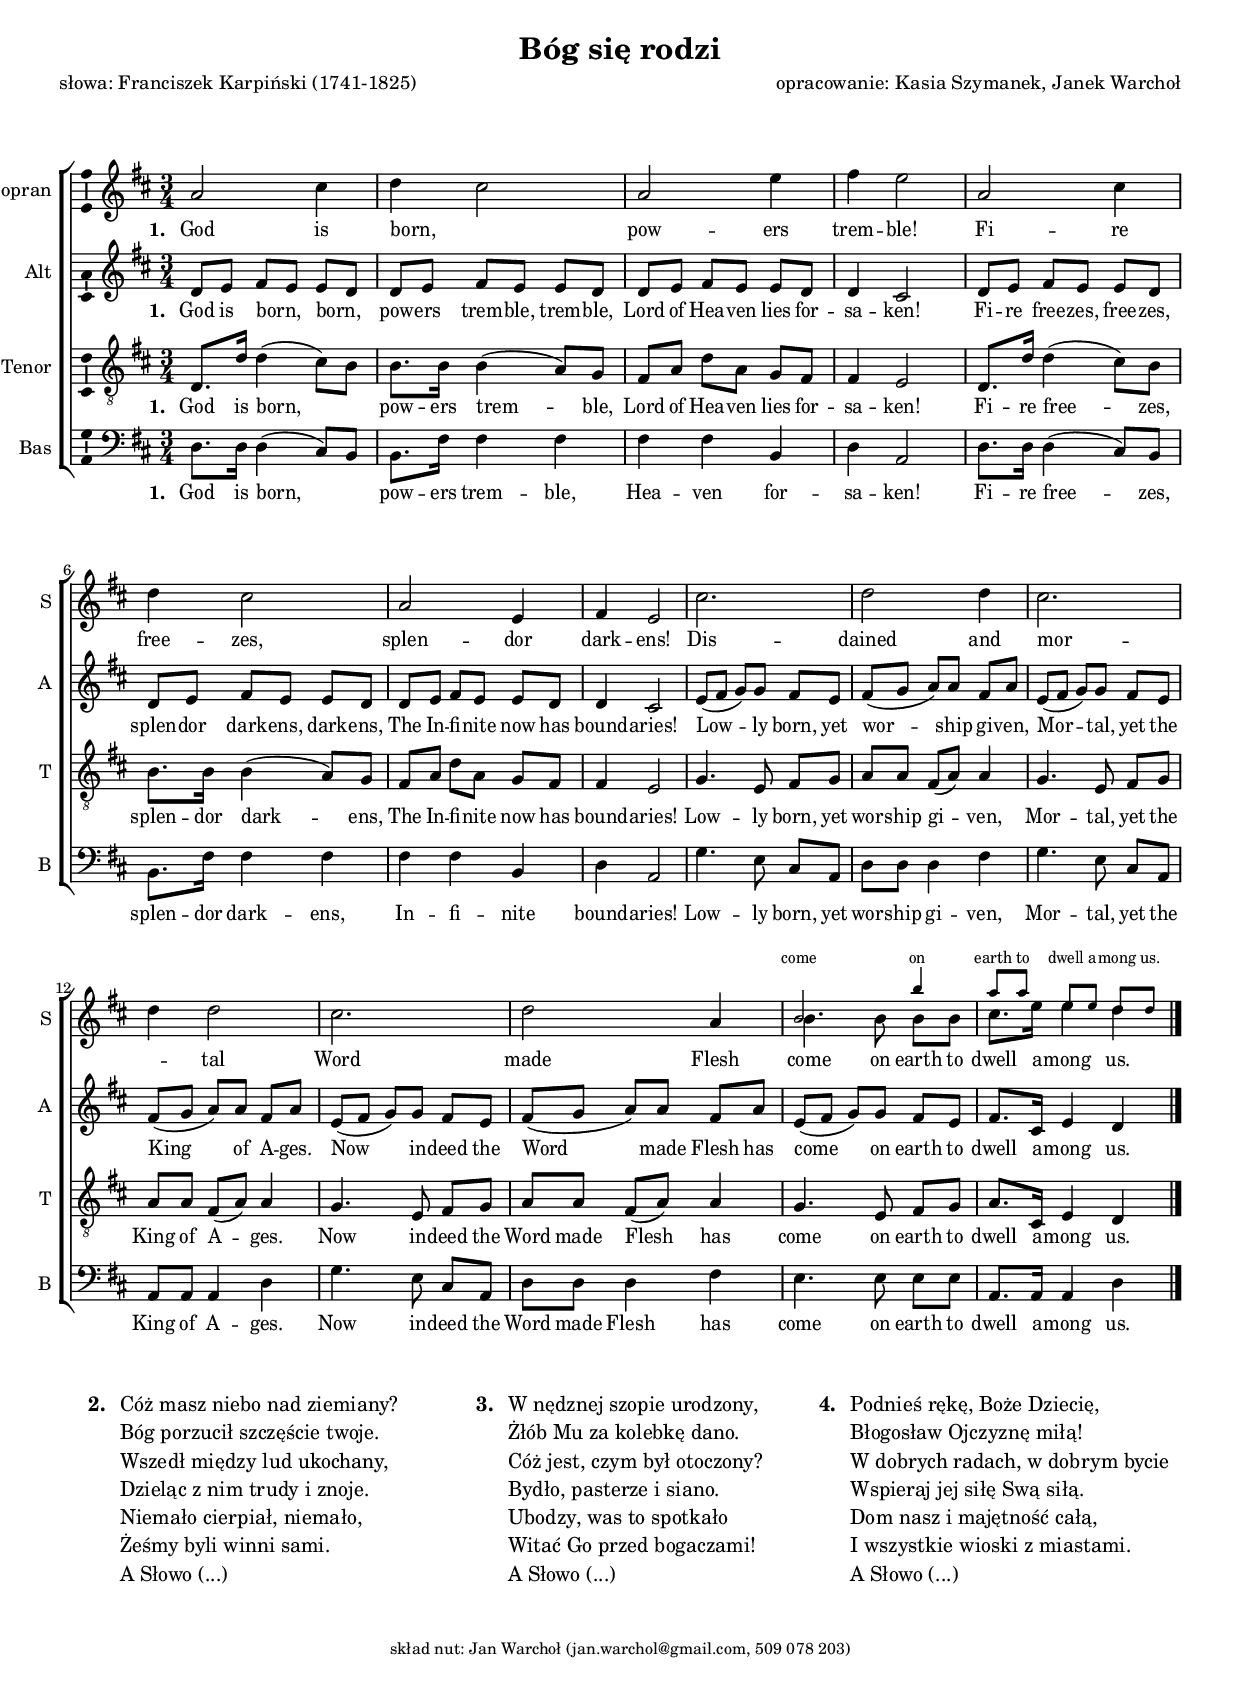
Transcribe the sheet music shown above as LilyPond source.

\version "2.19.0"
#(ly:set-option 'strokeadjust #t)

\header {
  title = "Bóg się rodzi"
  poet = "słowa: Franciszek Karpiński (1741-1825)"
  composer = "opracowanie: Kasia Szymanek, Janek Warchoł"
}

%--------------------------------MELODIA
metrumitp = {
  \key d \major
  \time 3/4
  \set Timing.beamExceptions = #'()
  \tempo ""
}
melodiaSopranu =
\relative f' {
  \metrumitp
  a2 cis4 |
  d4 cis2 |
  a2 e'4 |
  fis4 e2 |
  a,2 cis4 |
  d4 cis2 |
  a2 e4 |
  fis4 e2 |
  cis'2. |
  d2 d4 |
  cis2. |
  d4 d2 |
  cis2. |
  d2 a4 |
  <<
    {
      b4. b8 b b |
      cis8. e16 e4 d |
    }
    \new Voice = sopranPierwszy {
      \voiceOne
      \set fontSize = #-2
      b2 b'4 |
      a8 a e e d d |
    }
    \new Lyrics \with { alignAboveContext = sopran }
    \lyricsto sopranPierwszy \lyricmode {
      \set fontSize = #-2
      come on earth to dwell a -- mong us.
    }
  >>
  \bar "|."
}

melodiaAltu =
\relative f' {
  \metrumitp
  \repeat unfold 2 {
    d8 e fis e e d |
    d8 e fis e e d |
    d8 e fis e e d |
    d4 cis2 |
  }
  \repeat unfold 3 {
    e8( fis g) g fis e |
    fis8( g a) a fis a |
  }
  e8( fis g) g fis e |
  fis8. cis16 e4 d |
  \bar "|."
}

melodiaTenorow =
\relative f {
  \metrumitp
  \repeat unfold 2 {
    d8. d'16 d4( cis8) b |
    b8. b16 b4( a8) g |
    fis8 a d a g fis |
    fis4 e2 |
  }
  \repeat unfold 3 {
    g4. e8 fis g |
    a8 a fis( a) a4 |
  }
  g4. e8 fis g |
  a8. cis,16 e4 d |
  \bar "|."
}

melodiaBasow =
\relative f {
  \metrumitp
  \repeat unfold 2 {
    d8. d16 d4( cis8) b |
    b8. fis'16 fis4 fis |
    fis4 fis b, |
    d4 a2 |
  }
  g'4. e8 cis a |
  d8 d d4 fis |
  g4. e8 cis a |
  a8 a a4 d |
  g4. e8 cis a |
  d8 d d4 fis |
  e4. e8 e e |
  a,8. a16 a4 d |
  \bar "|."
}
akordy = \chordmode {
}

%--------------------------------SŁOWA

wzgardzony = \lyricmode {
  Low -- ly born, yet wor -- ship gi -- ven,
  Mor -- tal, yet the King of A -- ges.
  Now in -- deed the Word made Flesh has
  come on earth to dwell a -- mong us.
}

tekstSopranu = \lyricmode {
  \set stanza = "1. "
  God is born, _ pow -- ers trem -- ble!
  Fi -- re free -- zes, splen -- dor dark -- ens!

  Dis -- dained and mor -- _ tal
  Word made Flesh
  come on earth to dwell a -- mong us.
}
tekstAltu = \lyricmode {
  \set stanza = "1. "
  God is born, _ born, _ pow -- ers trem -- ble, trem -- ble,
  Lord of Hea -- ven lies for -- sa -- ken!
  Fi -- re free -- zes, free -- zes, splen -- dor dark -- ens, dark -- ens,
  The In -- fi -- nite now has bound -- aries!
  \wzgardzony
}
tekstTenorow = \lyricmode {
  \set stanza = "1. "
  God is born, _ pow -- ers trem -- ble,
  Lord of Hea -- ven lies for -- sa -- ken!
  Fi -- re free -- zes, splen -- dor dark -- ens,
  The In -- fi -- nite now has bound -- aries!
  \wzgardzony
}
tekstBasow = \lyricmode {
  \set stanza = "1. "
  God is born, _ pow -- ers trem -- ble,
  Hea -- ven for -- sa -- ken!
  Fi -- re free -- zes, splen -- dor dark -- ens,
  In -- fi -- nite bound -- aries!
  \wzgardzony
}

zwrotkaII = \markup \column {
  "Cóż masz niebo nad ziemiany? "
  "Bóg porzucił szczęście twoje."
  "Wszedł między lud ukochany,"
  "Dzieląc z nim trudy i znoje."
  "Niemało cierpiał, niemało,"
  "Żeśmy byli winni sami."
  "A Słowo (...)"
}
zwrotkaIII = \markup \column {
  "W nędznej szopie urodzony, "
  "Żłób Mu za kolebkę dano."
  "Cóż jest, czym był otoczony?"
  "Bydło, pasterze i siano."
  "Ubodzy, was to spotkało"
  "Witać Go przed bogaczami!"
  "A Słowo (...)"
}
zwrotkaIV = \markup \column {
  "Podnieś rękę, Boże Dziecię,"
  "Błogosław Ojczyznę miłą!"
  "W dobrych radach, w dobrym bycie"
  "Wspieraj jej siłę Swą siłą."
  "Dom nasz i majętność całą,"
  "I wszystkie wioski z miastami."
  "A Słowo (...)"
}
zwrotkaV = \markup {
}

%--------------------------------USTAWIENIA

#(set-global-staff-size 16.5)

\paper {
  indent = 2 \mm
  system-count = 3
  short-indent = 2 \mm
  %left-margin = 15 \mm
  %right-margin = 15 \mm
  top-markup-spacing #'basic-distance = 8
  markup-system-spacing #'basic-distance = 18
  system-system-spacing #'basic-distance = 18
  system-system-spacing #'padding = 1
  score-markup-spacing #'basic-distance = 15
  %ragged-last-bottom = ##f
}

#(define powiekszenie-zwrotek '(1.05 . 1.1))
#(define interlinia '(baseline-skip . 3)) % 3 is Lily default
odstepMiedzyZwrotkami = \markup \vspace #2
odstepOdNumeruDoZwrotki = \markup \hspace #1

\layout {
  \override LyricText #'stencil =
  #(lambda (grob)
     (ly:stencil-scale (lyric-text::print grob) 0.9 1))
}

%--------------------------------STRUKTURA

\score {
  \new ChoirStaff <<
    \new ChordNames {
      \germanChords
      \set chordNameLowercaseMinor = ##t
      \akordy
    }
    \new Staff = sopran {
      \clef treble
      \set Staff.instrumentName = "Sopran "
      \set Staff.shortInstrumentName = "S "
      \new Voice = sopran
      \with { \consists "Ambitus_engraver" } {
        \set Staff.midiInstrument = "clarinet"
        \dynamicUp
        \tupletUp
        \melodiaSopranu
      }
    }
    \new Lyrics \lyricsto sopran \tekstSopranu

    \new Staff = alt
    \with { \consists "Ambitus_engraver" } {
      \clef treble
      \set Staff.instrumentName = "Alt "
      \set Staff.shortInstrumentName = "A "
      \new Voice = alt {
        \set Staff.midiInstrument = "clarinet"
        \dynamicUp
        \tupletUp
        \melodiaAltu
      }
    }
    \new Lyrics \lyricsto alt \tekstAltu

    \new Staff = tenor
    \with { \consists "Ambitus_engraver" } {
      \clef "treble_8"
      \set Staff.instrumentName = "Tenor "
      \set Staff.shortInstrumentName = "T "
      \new Voice = tenor {
        \set Staff.midiInstrument = "clarinet"
        \dynamicUp
        \tupletUp
        \melodiaTenorow
      }
    }
    \new Lyrics \lyricsto tenor \tekstTenorow

    \new Staff = bas
    \with { \consists "Ambitus_engraver" } {
      \clef bass
      \set Staff.instrumentName = "Bas "
      \set Staff.shortInstrumentName = "B "
      \new Voice = bas {
        \set Staff.midiInstrument = "clarinet"
        \dynamicUp
        \tupletUp
        \melodiaBasow
      }
    }
    \new Lyrics \lyricsto bas \tekstBasow
  >>
  \layout {
  }
  \midi {
    \tempo 4=85
  }
}

\markup {
  \fill-line {
    \scale #powiekszenie-zwrotek {
      \null

      \override #interlinia
      \line {
        \bold
        "2."
        \odstepOdNumeruDoZwrotki
        \zwrotkaII
      }

      \null

      \override #interlinia
      \line {
        \bold
        "3."
        \odstepOdNumeruDoZwrotki
        \zwrotkaIII
      }

      \null

      \override #interlinia
      \line {
        \bold
        "4."
        \odstepOdNumeruDoZwrotki
        \zwrotkaIV
      }

      \null
    }
  }
}

%--------------------------------STOPKA

\paper {
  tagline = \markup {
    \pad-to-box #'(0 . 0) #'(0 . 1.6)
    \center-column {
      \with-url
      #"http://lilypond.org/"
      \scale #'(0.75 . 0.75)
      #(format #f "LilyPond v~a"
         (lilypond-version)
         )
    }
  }

  oddFooterMarkup = \markup {
    \override #'(baseline-skip . 1)
    \column {
      \fill-line {
        %% Copyright header field only on first page in each bookpart.
        \on-the-fly #part-first-page {
          \override #'(baseline-skip . 2)
          \center-column {
            \scale #'(1 . 1)
            \fromproperty #'header:copyright
            \scale #'(0.85 . 0.85)
            "skład nut: Jan Warchoł (jan.warchol@gmail.com, 509 078 203)"
          }
        }
      }
      \fill-line {
        %% Tagline header field only on last page in the book.
        \on-the-fly #last-page \fromproperty #'header:tagline
      }
    }
  }
}
